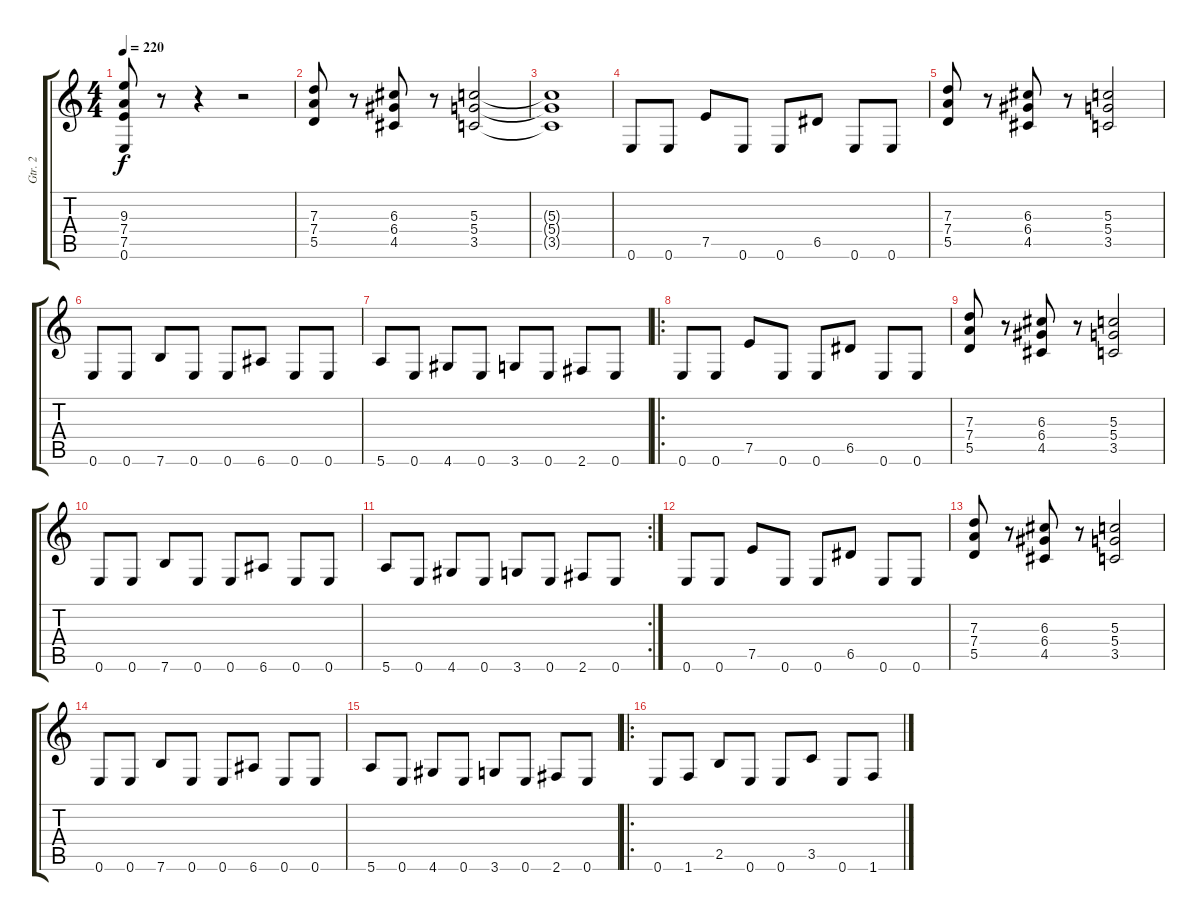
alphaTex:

\track ("Gtr. 2" "Gtr. 2") {instrument distortionguitar}
\staff {score tabs}
\tuning (E4 B3 G3 D3 A2 E2) {hide}
\ts (4 4)
\tempo 220
\clef g2
\ks c
(9.3 7.4 7.5 0.6).8{dy f instrument distortionguitar} r.8 r.4 r.2 |
(7.3 7.4 5.5).8 r.8 (6.3 6.4 4.5).8 r.8 (5.3 5.4 3.5).2 |
(5.3{t} 5.4{t} 3.5{t}).1 |
0.6.8 0.6.8 7.5.8 0.6.8 0.6.8 6.5.8 0.6.8 0.6.8 |
(7.3 7.4 5.5).8 r.8 (6.3 6.4 4.5).8 r.8 (5.3 5.4 3.5).2 |
0.6.8 0.6.8 7.6.8 0.6.8 0.6.8 6.6.8 0.6.8 0.6.8 |
5.6.8 0.6.8 4.6.8 0.6.8 3.6.8 0.6.8 2.6.8 0.6.8 |
\ro
0.6.8 0.6.8 7.5.8 0.6.8 0.6.8 6.5.8 0.6.8 0.6.8 |
(7.3 7.4 5.5).8 r.8 (6.3 6.4 4.5).8 r.8 (5.3 5.4 3.5).2 |
0.6.8 0.6.8 7.6.8 0.6.8 0.6.8 6.6.8 0.6.8 0.6.8 |
\rc 2
5.6.8 0.6.8 4.6.8 0.6.8 3.6.8 0.6.8 2.6.8 0.6.8 |
0.6.8 0.6.8 7.5.8 0.6.8 0.6.8 6.5.8 0.6.8 0.6.8 |
(7.3 7.4 5.5).8 r.8 (6.3 6.4 4.5).8 r.8 (5.3 5.4 3.5).2 |
0.6.8 0.6.8 7.6.8 0.6.8 0.6.8 6.6.8 0.6.8 0.6.8 |
5.6.8 0.6.8 4.6.8 0.6.8 3.6.8 0.6.8 2.6.8 0.6.8 |
\ro
0.6.8 1.6.8 2.5.8 0.6.8 0.6.8 3.5.8 0.6.8 1.6.8
